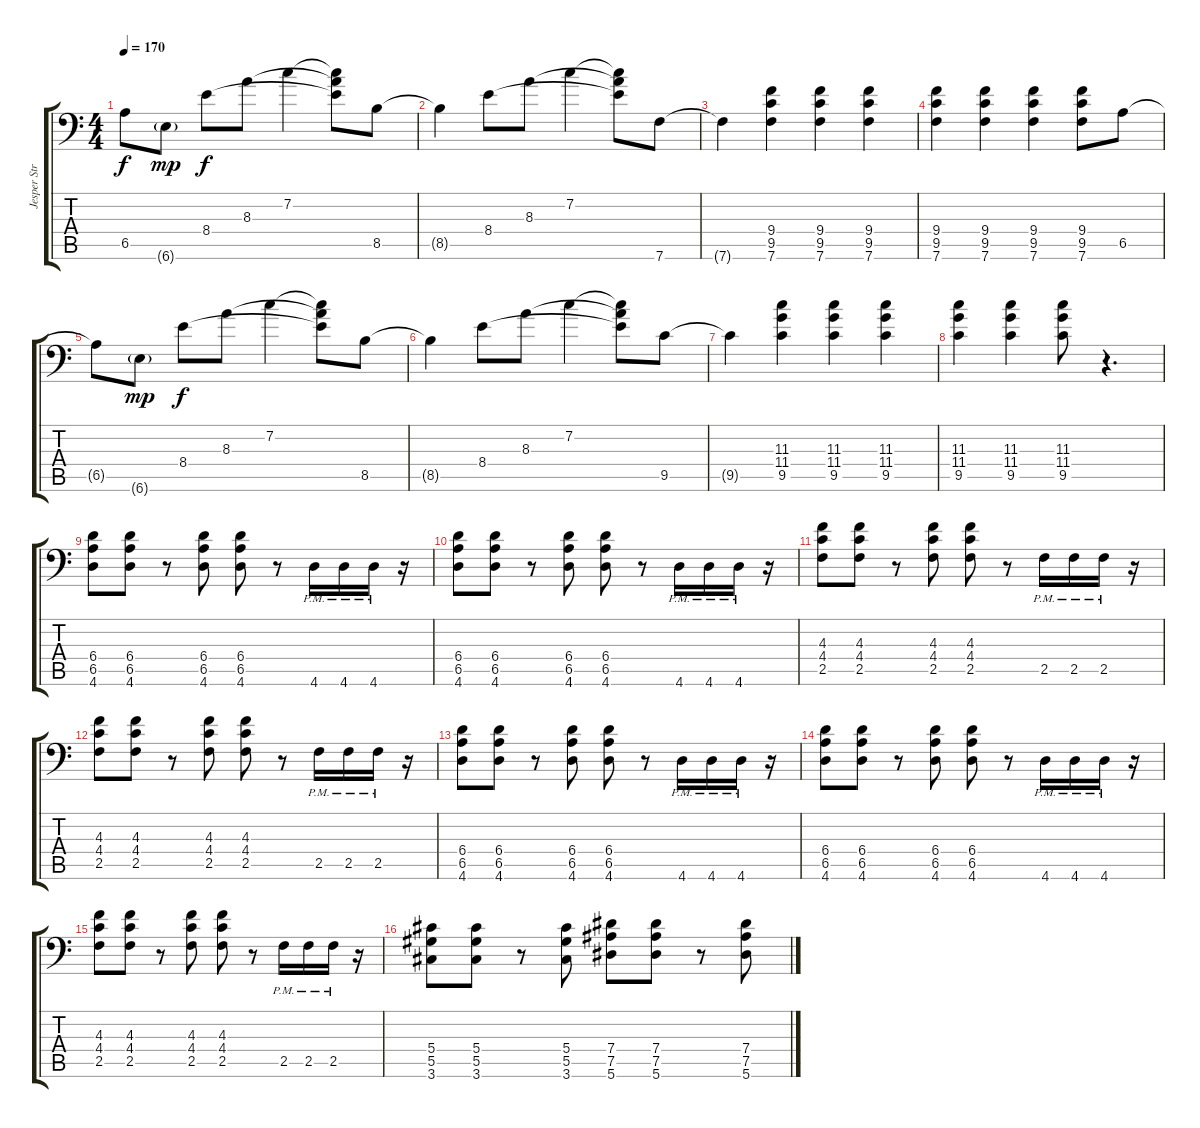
\track ("Jesper Strömblad" "Jesper Str") {instrument distortionguitar}
\staff {score tabs}
\tuning (Bb3 F3 Db3 Ab2 Eb2 Bb1) {hide}
\ts (4 4)
\tempo 170
\clef f4
\ks c
6.5{t}.8{dy f} 6.6{g}.8{dy mp} 8.4.8{dy f} 8.3.8 7.2.4 (7.2{t} 8.3{t} 8.4{t}).8 8.5.8 |
8.5{t}.4 8.4.8 8.3.8 7.2.4 (7.2{t} 8.3{t} 8.4{t}).8 7.6.8 |
7.6{t}.4 (9.4 9.5 7.6).4 (9.4 9.5 7.6).4 (9.4 9.5 7.6).4 |
(9.4 9.5 7.6).4 (9.4 9.5 7.6).4 (9.4 9.5 7.6).4 (9.4 9.5 7.6).8 6.5.8 |
6.5{t}.8 6.6{g}.8{dy mp} 8.4.8{dy f} 8.3.8 7.2.4 (7.2{t} 8.3{t} 8.4{t}).8 8.5.8 |
8.5{t}.4 8.4.8 8.3.8 7.2.4 (7.2{t} 8.3{t} 8.4{t}).8 9.5.8 |
9.5{t}.4 (11.3 11.4 9.5).4 (11.3 11.4 9.5).4 (11.3 11.4 9.5).4 |
(11.3 11.4 9.5).4 (11.3 11.4 9.5).4 (11.3 11.4 9.5).8 r.4{d} |
(6.4 6.5 4.6).8 (6.4 6.5 4.6).8 r.8 (6.4 6.5 4.6).8 (6.4 6.5 4.6).8 r.8 4.6{pm}.16 4.6{pm}.16 4.6{pm}.16 r.16 |
(6.4 6.5 4.6).8 (6.4 6.5 4.6).8 r.8 (6.4 6.5 4.6).8 (6.4 6.5 4.6).8 r.8 4.6{pm}.16 4.6{pm}.16 4.6{pm}.16 r.16 |
(4.3 4.4 2.5).8 (4.3 4.4 2.5).8 r.8 (4.3 4.4 2.5).8 (4.3 4.4 2.5).8 r.8 2.5{pm}.16 2.5{pm}.16 2.5{pm}.16 r.16 |
(4.3 4.4 2.5).8 (4.3 4.4 2.5).8 r.8 (4.3 4.4 2.5).8 (4.3 4.4 2.5).8 r.8 2.5{pm}.16 2.5{pm}.16 2.5{pm}.16 r.16 |
(6.4 6.5 4.6).8 (6.4 6.5 4.6).8 r.8 (6.4 6.5 4.6).8 (6.4 6.5 4.6).8 r.8 4.6{pm}.16 4.6{pm}.16 4.6{pm}.16 r.16 |
(6.4 6.5 4.6).8 (6.4 6.5 4.6).8 r.8 (6.4 6.5 4.6).8 (6.4 6.5 4.6).8 r.8 4.6{pm}.16 4.6{pm}.16 4.6{pm}.16 r.16 |
(4.3 4.4 2.5).8 (4.3 4.4 2.5).8 r.8 (4.3 4.4 2.5).8 (4.3 4.4 2.5).8 r.8 2.5{pm}.16 2.5{pm}.16 2.5{pm}.16 r.16 |
(5.4 5.5 3.6).8 (5.4 5.5 3.6).8 r.8 (5.4 5.5 3.6).8 (7.4 7.5 5.6).8 (7.4 7.5 5.6).8 r.8 (7.4 7.5 5.6).8
